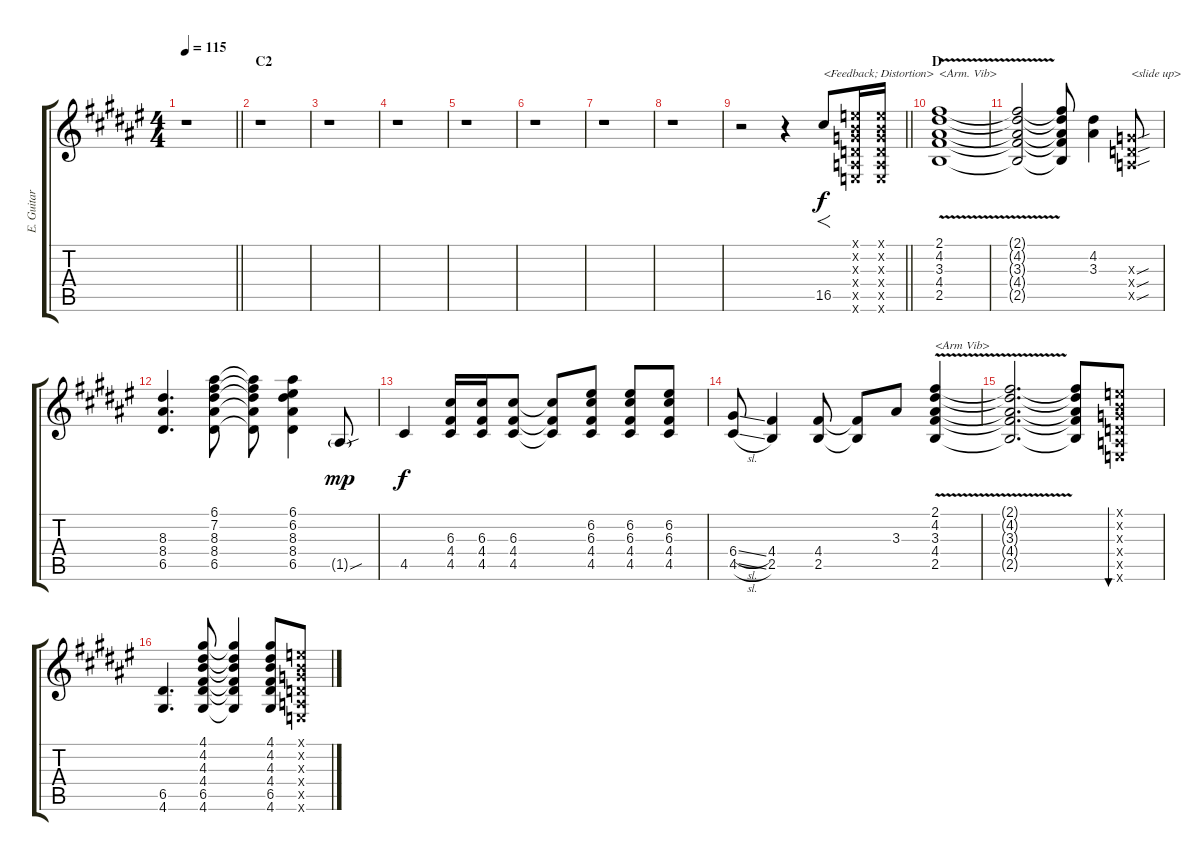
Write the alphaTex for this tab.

\track ("E. Guitar II" "E. Guitar ") {instrument electricguitarclean}
\staff {score tabs}
\tuning (E4 B3 G3 D3 A2 E2) {hide}
\ts (4 4)
\tempo 115
\clef g2
\barLineRight lightlight
\ks f#
r.1{dy f} |
\section ("" "C2")
r.1 |
r.1 |
r.1 |
r.1 |
r.1 |
r.1 |
r.1 |
\barLineRight lightlight
r.2 r.4 16.5.8{f txt "<Feedback; Distortion>" instrument guitarharmonics} (0.1{x} 0.2{x} 0.3{x} 0.4{x} 0.5{x} 0.6{x}).16{instrument overdrivenguitar} (0.1{x} 0.2{x} 0.3{x} 0.4{x} 0.5{x} 0.6{x}).16 |
\section ("" "D")
(2.1{v} 4.2{v} 3.3{v} 4.4{v} 2.5{v}).1{txt "<Arm. Vib>"} |
(2.1{t} 4.2{t} 3.3{t} 4.4{t} 2.5{t}).2 (2.1{t} 4.2{t} 3.3{t} 4.4{t} 2.5{t}).8 (4.2 3.3).4 (0.3{sou x} 0.4{sou x} 0.5{sou x}).8{txt "<slide up>"} |
(8.3 8.4 6.5).4{d} (6.1 7.2 8.3 8.4 6.5).8 (6.1{t} 7.2{t} 8.3{t} 8.4{t} 6.5{t}).8 (6.1 6.2 8.3 8.4 6.5).4 1.5{sou g}.8{dy mp} |
4.5.4{dy f} (6.3 4.4 4.5).16 (6.3 4.4 4.5).16 (6.3 4.4 4.5).8 (6.3{t} 4.4{t} 4.5{t}).8 (6.2 6.3 4.4 4.5).8 (6.2 6.3 4.4 4.5).8 (6.2 6.3 4.4 4.5).8 |
(6.4{sl} 4.5{sl}).8 (4.4 2.5).4 (4.4 2.5).8 (4.4{t} 2.5{t}).8 3.3.8 (2.1{v} 4.2{v} 3.3{v} 4.4{v} 2.5{v}).4{txt "<Arm Vib>"} |
(2.1{t} 4.2{t} 3.3{t} 4.4{t} 2.5{t}).2{d} (2.1{t} 4.2{t} 3.3{t} 4.4{t} 2.5{t}).8 (0.1{x} 0.2{x} 0.3{x} 0.4{x} 0.5{x} 0.6{x}).8{bu 120} |
(6.5 4.6).4{d} (4.1 4.2 4.3 4.4 6.5 4.6).8 (4.1{t} 4.2{t} 4.3{t} 4.4{t} 6.5{t} 4.6{t}).4 (4.1 4.2 4.3 4.4 6.5 4.6).8 (0.1{x} 0.2{x} 0.3{x} 0.4{x} 0.5{x} 0.6{x}).8
